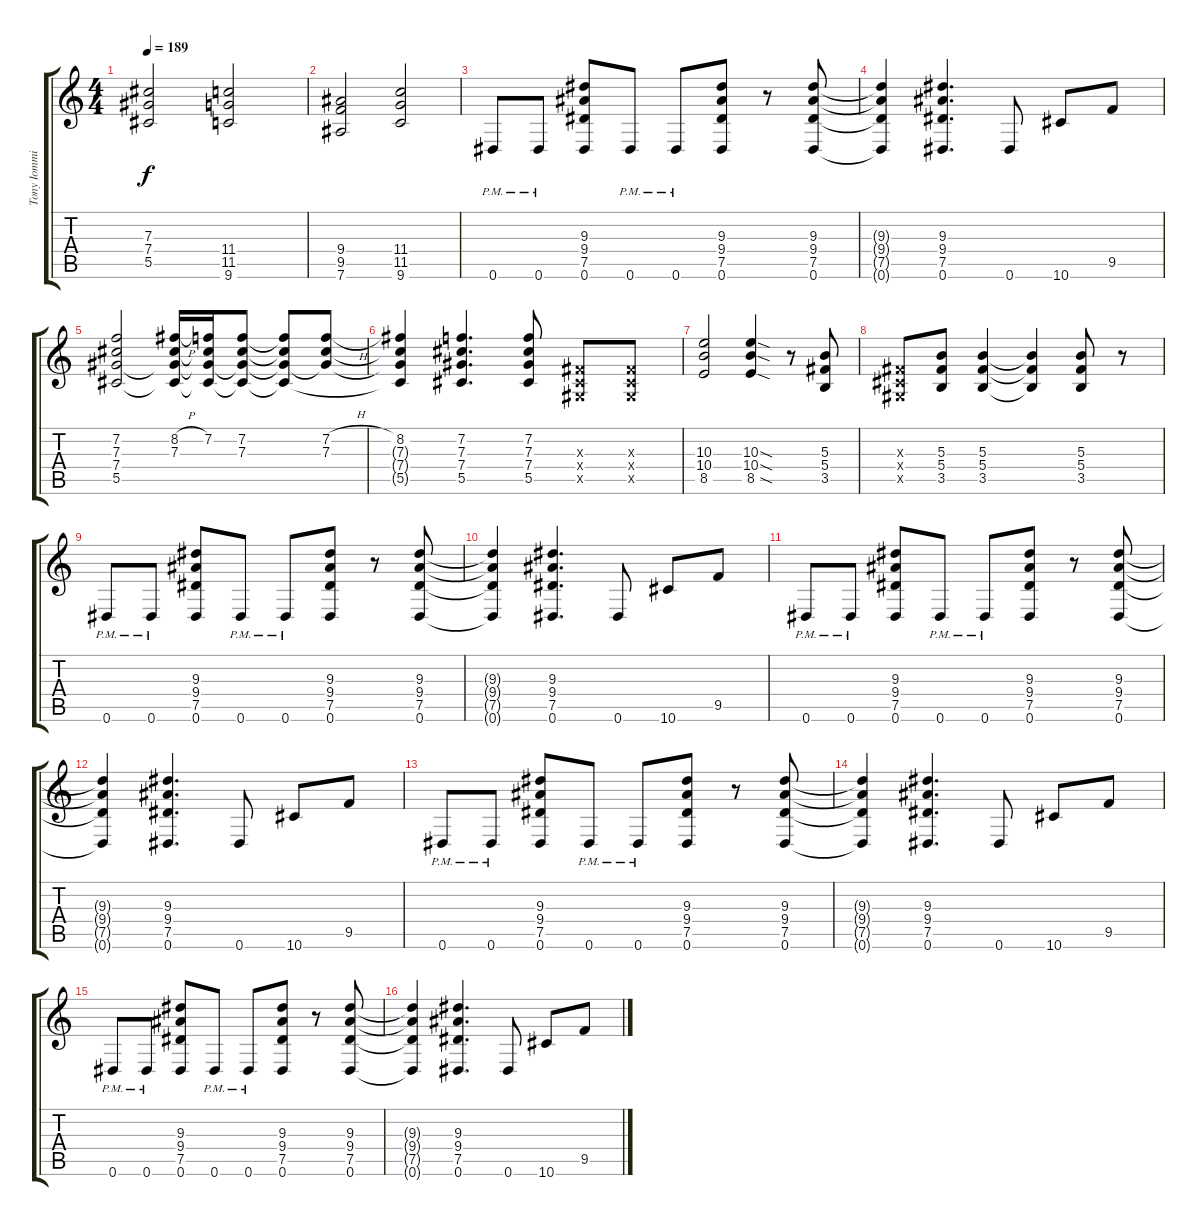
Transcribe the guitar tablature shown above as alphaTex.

\track ("Tony Iommi (Rh. 2)" "Tony Iommi") {instrument overdrivenguitar}
\staff {score tabs}
\tuning (Eb4 Bb3 Gb3 Db3 Ab2 Eb2) {hide}
\ts (4 4)
\tempo 189
\clef g2
\ks c
(7.3 7.4 5.5).2{dy f} (11.4 11.5 9.6).2 |
(9.4 9.5 7.6).2 (11.4 11.5 9.6).2 |
0.6{pm}.8 0.6{pm}.8 (9.3 9.4 7.5 0.6).8 0.6{pm}.8 0.6{pm}.8 (9.3 9.4 7.5 0.6).8 r.8 (9.3 9.4 7.5 0.6).8 |
(9.3{t} 9.4{t} 7.5{t} 0.6{t}).4 (9.3 9.4 7.5 0.6).4{d} 0.6.8 10.6.8 9.5.8 |
(7.2 7.3 7.4 5.5).2 (8.2{h} 7.3 7.4{t} 5.5{t}).16 (7.2 7.3{t} 7.4{t} 5.5{t}).16 (7.2 7.3 7.4{t} 5.5{t}).8 (7.2{t} 7.3{t} 7.4{t} 5.5{t}).8 (7.2{h} 7.3 7.4{t}).8 |
(8.2 7.3{t} 7.4{t} 5.5{t}).4 (7.2 7.3 7.4 5.5).4{d} (7.2 7.3 7.4 5.5).8 (0.3{x} 0.4{x} 0.5{x}).8 (0.3{x} 0.4{x} 0.5{x}).8 |
(10.3 10.4 8.5).2 (10.3{sod} 10.4{sod} 8.5{sod}).4 r.8 (5.3 5.4 3.5).8 |
(0.3{x} 0.4{x} 0.5{x}).8 (5.3 5.4 3.5).8 (5.3 5.4 3.5).4 (5.3{t} 5.4{t} 3.5{t}).4 (5.3 5.4 3.5).8 r.8 |
0.6{pm}.8{volume 10} 0.6{pm}.8 (9.3 9.4 7.5 0.6).8 0.6{pm}.8 0.6{pm}.8 (9.3 9.4 7.5 0.6).8 r.8 (9.3 9.4 7.5 0.6).8 |
(9.3{t} 9.4{t} 7.5{t} 0.6{t}).4 (9.3 9.4 7.5 0.6).4{d} 0.6.8 10.6.8 9.5.8 |
0.6{pm}.8 0.6{pm}.8 (9.3 9.4 7.5 0.6).8 0.6{pm}.8 0.6{pm}.8 (9.3 9.4 7.5 0.6).8 r.8 (9.3 9.4 7.5 0.6).8 |
(9.3{t} 9.4{t} 7.5{t} 0.6{t}).4 (9.3 9.4 7.5 0.6).4{d} 0.6.8 10.6.8 9.5.8 |
0.6{pm}.8 0.6{pm}.8 (9.3 9.4 7.5 0.6).8 0.6{pm}.8 0.6{pm}.8 (9.3 9.4 7.5 0.6).8 r.8 (9.3 9.4 7.5 0.6).8 |
(9.3{t} 9.4{t} 7.5{t} 0.6{t}).4 (9.3 9.4 7.5 0.6).4{d} 0.6.8 10.6.8 9.5.8 |
0.6{pm}.8 0.6{pm}.8 (9.3 9.4 7.5 0.6).8 0.6{pm}.8 0.6{pm}.8 (9.3 9.4 7.5 0.6).8 r.8 (9.3 9.4 7.5 0.6).8 |
(9.3{t} 9.4{t} 7.5{t} 0.6{t}).4 (9.3 9.4 7.5 0.6).4{d} 0.6.8 10.6.8 9.5.8
